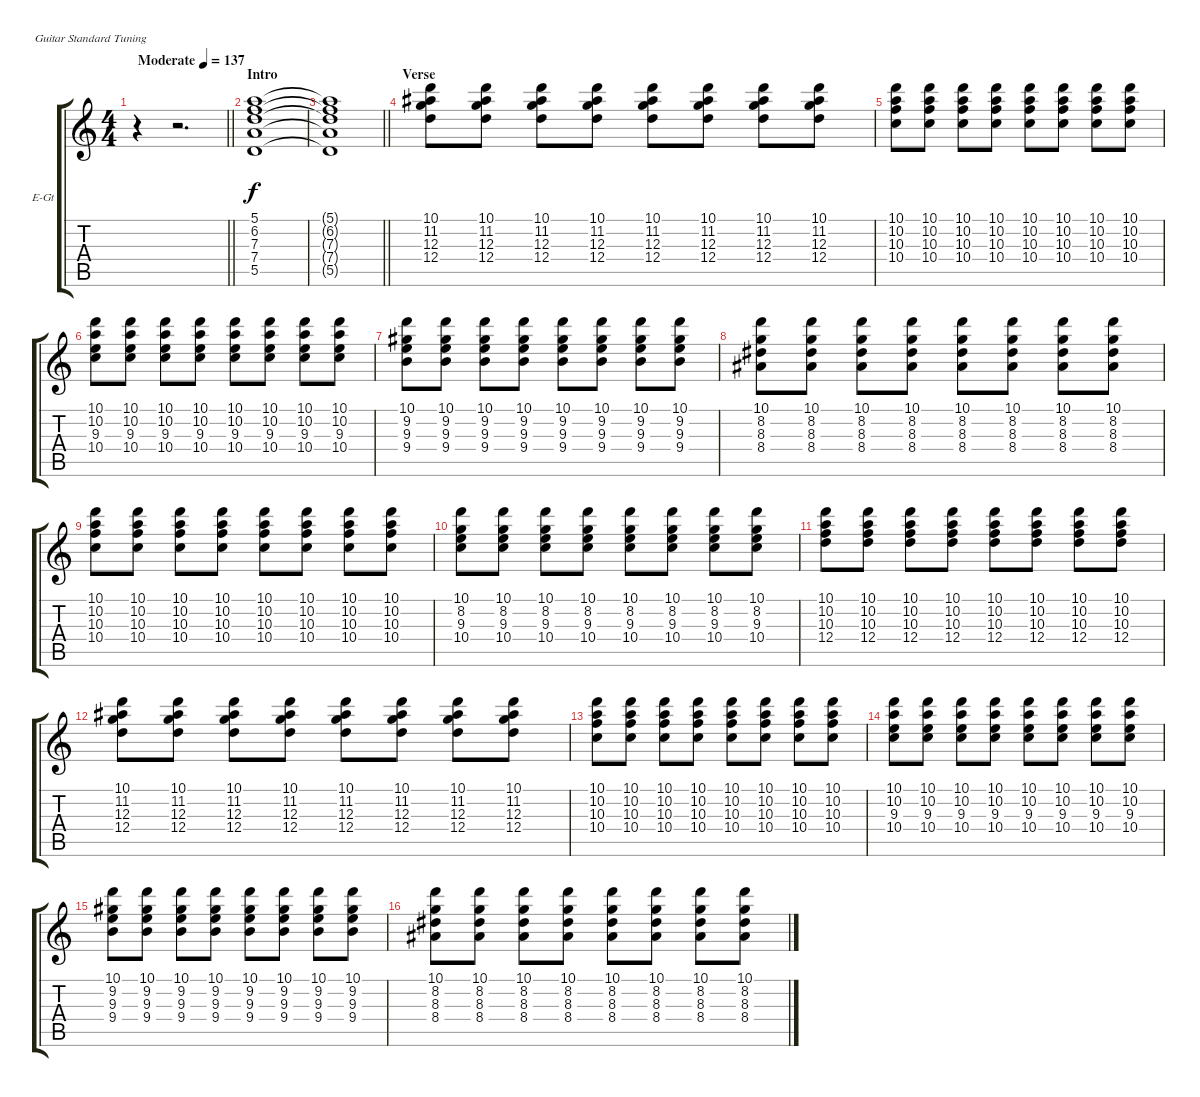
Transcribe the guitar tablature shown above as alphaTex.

\bracketExtendMode groupsimilarinstruments
\firstSystemTrackNameOrientation horizontal
\otherSystemsTrackNameOrientation horizontal
\track ("Nick Valensi" "E-Gt") {instrument overdrivenguitar}
\staff {score tabs}
\tuning (E4 B3 G3 D3 A2 E2)
\ts (4 4)
\beaming (8 2 2 2 2)
\tempo (137 "Moderate")
\clef g2
\barLineRight lightlight
\ks c
r.4{dy f instrument overdrivenguitar} r.2{d} |
\section ("" "Intro")
(5.1 6.2 7.3 7.4 5.5).1 |
\barLineRight lightlight
(5.1{t} 6.2{t} 7.3{t} 7.4{t} 5.5{t}).1 |
\section ("" "Verse")
(10.1 11.2 12.3 12.4).8 (10.1 11.2 12.3 12.4).8 (10.1 11.2 12.3 12.4).8 (10.1 11.2 12.3 12.4).8 (10.1 11.2 12.3 12.4).8 (10.1 11.2 12.3 12.4).8 (10.1 11.2 12.3 12.4).8 (10.1 11.2 12.3 12.4).8 |
(10.1 10.2 10.3 10.4).8 (10.1 10.2 10.3 10.4).8 (10.1 10.2 10.3 10.4).8 (10.1 10.2 10.3 10.4).8 (10.1 10.2 10.3 10.4).8 (10.1 10.2 10.3 10.4).8 (10.1 10.2 10.3 10.4).8 (10.1 10.2 10.3 10.4).8 |
(10.1 10.2 9.3 10.4).8 (10.1 10.2 9.3 10.4).8 (10.1 10.2 9.3 10.4).8 (10.1 10.2 9.3 10.4).8 (10.1 10.2 9.3 10.4).8 (10.1 10.2 9.3 10.4).8 (10.1 10.2 9.3 10.4).8 (10.1 10.2 9.3 10.4).8 |
(10.1 9.2 9.3 9.4).8 (10.1 9.2 9.3 9.4).8 (10.1 9.2 9.3 9.4).8 (10.1 9.2 9.3 9.4).8 (10.1 9.2 9.3 9.4).8 (10.1 9.2 9.3 9.4).8 (10.1 9.2 9.3 9.4).8 (10.1 9.2 9.3 9.4).8 |
(10.1 8.2 8.3 8.4).8 (10.1 8.2 8.3 8.4).8 (10.1 8.2 8.3 8.4).8 (10.1 8.2 8.3 8.4).8 (10.1 8.2 8.3 8.4).8 (10.1 8.2 8.3 8.4).8 (10.1 8.2 8.3 8.4).8 (10.1 8.2 8.3 8.4).8 |
(10.1 10.2 10.3 10.4).8 (10.1 10.2 10.3 10.4).8 (10.1 10.2 10.3 10.4).8 (10.1 10.2 10.3 10.4).8 (10.1 10.2 10.3 10.4).8 (10.1 10.2 10.3 10.4).8 (10.1 10.2 10.3 10.4).8 (10.1 10.2 10.3 10.4).8 |
(10.1 8.2 9.3 10.4).8 (10.1 8.2 9.3 10.4).8 (10.1 8.2 9.3 10.4).8 (10.1 8.2 9.3 10.4).8 (10.1 8.2 9.3 10.4).8 (10.1 8.2 9.3 10.4).8 (10.1 8.2 9.3 10.4).8 (10.1 8.2 9.3 10.4).8 |
(10.1 10.2 10.3 12.4).8 (10.1 10.2 10.3 12.4).8 (10.1 10.2 10.3 12.4).8 (10.1 10.2 10.3 12.4).8 (10.1 10.2 10.3 12.4).8 (10.1 10.2 10.3 12.4).8 (10.1 10.2 10.3 12.4).8 (10.1 10.2 10.3 12.4).8 |
(10.1 11.2 12.3 12.4).8 (10.1 11.2 12.3 12.4).8 (10.1 11.2 12.3 12.4).8 (10.1 11.2 12.3 12.4).8 (10.1 11.2 12.3 12.4).8 (10.1 11.2 12.3 12.4).8 (10.1 11.2 12.3 12.4).8 (10.1 11.2 12.3 12.4).8 |
(10.1 10.2 10.3 10.4).8 (10.1 10.2 10.3 10.4).8 (10.1 10.2 10.3 10.4).8 (10.1 10.2 10.3 10.4).8 (10.1 10.2 10.3 10.4).8 (10.1 10.2 10.3 10.4).8 (10.1 10.2 10.3 10.4).8 (10.1 10.2 10.3 10.4).8 |
(10.1 10.2 9.3 10.4).8 (10.1 10.2 9.3 10.4).8 (10.1 10.2 9.3 10.4).8 (10.1 10.2 9.3 10.4).8 (10.1 10.2 9.3 10.4).8 (10.1 10.2 9.3 10.4).8 (10.1 10.2 9.3 10.4).8 (10.1 10.2 9.3 10.4).8 |
(10.1 9.2 9.3 9.4).8 (10.1 9.2 9.3 9.4).8 (10.1 9.2 9.3 9.4).8 (10.1 9.2 9.3 9.4).8 (10.1 9.2 9.3 9.4).8 (10.1 9.2 9.3 9.4).8 (10.1 9.2 9.3 9.4).8 (10.1 9.2 9.3 9.4).8 |
(10.1 8.2 8.3 8.4).8 (10.1 8.2 8.3 8.4).8 (10.1 8.2 8.3 8.4).8 (10.1 8.2 8.3 8.4).8 (10.1 8.2 8.3 8.4).8 (10.1 8.2 8.3 8.4).8 (10.1 8.2 8.3 8.4).8 (10.1 8.2 8.3 8.4).8
